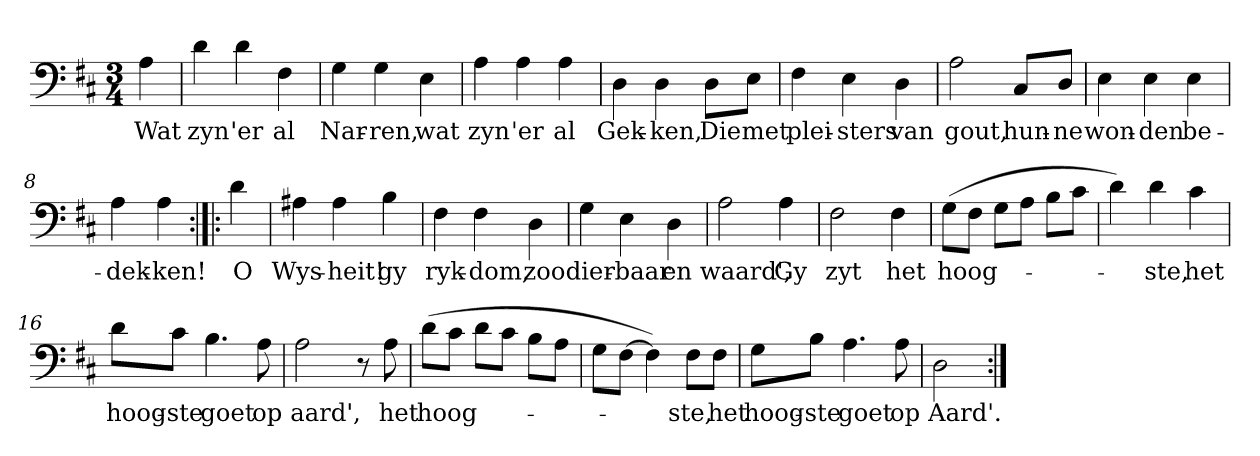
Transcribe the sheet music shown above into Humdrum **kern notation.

**kern	**text
*part1	*part1
*staff1	*staff1
*clefF4	*
*k[f#c#]	*
*D:	*
*M3/4	*
*MM120	*
=	=
4A	Wat
=1	=1
4d	zyn
4d	'er
4F#	al
=2	=2
4G	Nar-
4G	-ren,
4E	wat
=3	=3
4A	zyn
4A	'er
4A	al
=4	=4
4D	Gek-
4D	-ken,
8D\L	Die
8E\J	met
=5	=5
4F#	plei-
4E	-sters
4D	van
=6	=6
2A	gout,
8C#/L	hun-
8D/J	-ne
=7	=7
4E	won-
4E	-den
4E	be-
=8	=8
4A	-dek-
4A	-ken!
=:|!|:	=:|!|:
4d	O
=9	=9
4A#X	Wys-
4A#	-heit!
4B	gy
=10	=10
4F#	ryk-
4F#	-dom,
4D	zoo
=11	=11
4G	dier-
4E	-baar
4D	en
=12	=12
2A	waard',
4A	Gy
=13	=13
2F#	zyt
4F#	het
=14	=14
(8G\L	hoog-
8F#\J	.
8G\L	.
8A\J	.
8B\L	.
8c#\J	.
=15	=15
4d)	.
4d	-ste,
4c#	het
=16	=16
8d\L	hoog-
8c#\J	-ste
4.B	goet
8A	op
=17	=17
2A	aard',
8r	.
8A	het
=18	=18
(8d\L	hoog-
8c#\J	.
8d\L	.
8c#\J	.
8B\L	.
8A\J	.
=19	=19
8G\L	.
[8F#\J	.
4F#])	.
8F#\L	-ste,
8F#\J	het
=20	=20
8G\L	hoog-
8B\J	-ste
4.A	goet
8A	op
=21	=21
2D	Aard'.
=:|!	=:|!
*-	*-
